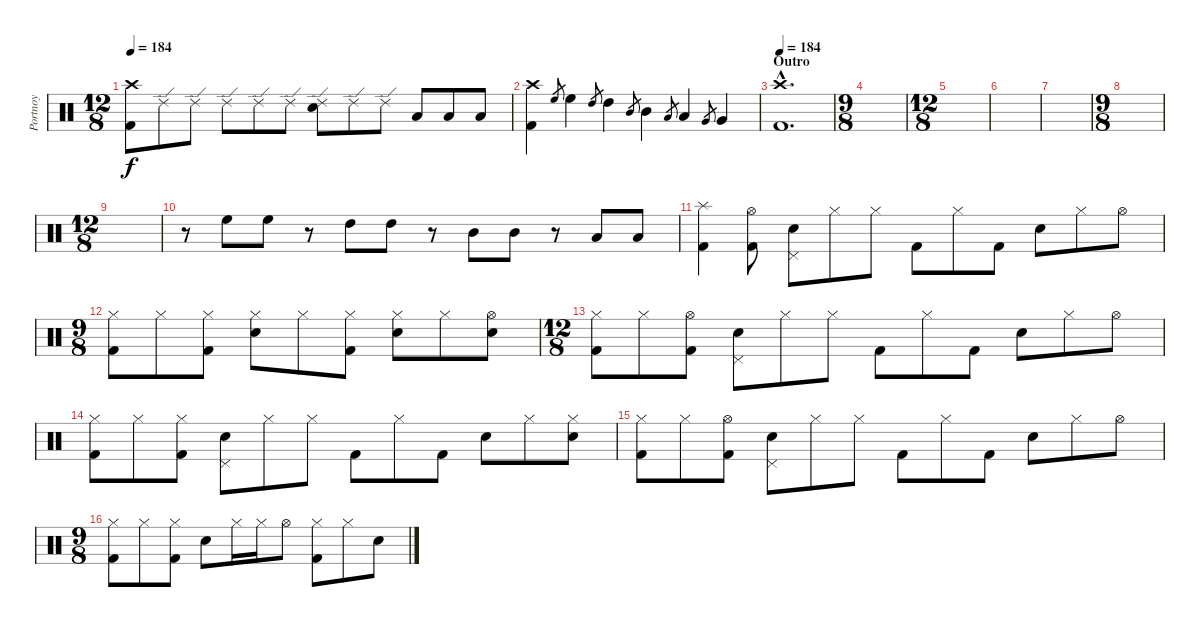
\track ("Portnoy" "Portnoy") {instrument percussion}
\staff {score}
\articulation defaults
\ts (12 8)
\tempo 184
\clef neutral
\ks c
("Crash high (hit)" "Kick (hit) 2").8{dy f} "Ride (edge) 2".8 "Ride (edge) 2".8 "Ride (edge) 2".8 "Ride (edge) 2".8 "Ride (edge) 2".8 ("Ride (edge) 2" "Snare (hit) 2").8 "Ride (edge) 2".8 "Ride (edge) 2".8 "Low Tom (hit)".8 "Low Tom (hit)".8 "Low Tom (hit)".8 |
("Crash high (hit)" "Kick (hit) 2").4 "High Floor Tom (hit)".8{gr} "High Floor Tom (hit)".4 "High Tom (hit)".8{gr} "High Tom (hit)".4 "Mid Tom (hit)".8{gr} "Mid Tom (hit)".4 "Low Tom (hit)".8{gr} "Low Tom (hit)".4 "Very Low Tom (hit)".8{gr} "Very Low Tom (hit)".4 |
\section ("" "Outro")
\tempo 184
("Crash high (hit)"{hac} "Kick (hit) 2"{hac}).1{d} |
\ts (9 8)
|
\ts (12 8)
|
|
|
\ts (9 8)
|
\ts (12 8)
|
r.8 "High Floor Tom (hit)".8 "High Floor Tom (hit)".8 r.8 "High Tom (hit)".8 "High Tom (hit)".8 r.8 "Mid Tom (hit)".8 "Mid Tom (hit)".8 r.8 "Low Tom (hit)".8 "Low Tom (hit)".8 |
("Splash (hit)" "Kick (hit) 2").4 ("Hi-Hat (open)" "Kick (hit) 2").8 ("Snare (hit) 2" "Pedal Hi-Hat (hit)").8 "Hi-Hat (closed)".8 "Hi-Hat (closed)".8 "Kick (hit) 2".8 "Hi-Hat (closed)".8 "Kick (hit) 2".8 "Snare (hit) 2".8 "Hi-Hat (closed)".8 "Hi-Hat (open)".8 |
\ts (9 8)
("Hi-Hat (closed)" "Kick (hit) 2").8 "Hi-Hat (closed)".8 ("Hi-Hat (closed)" "Kick (hit) 2").8 ("Hi-Hat (closed)" "Snare (hit) 2").8 "Hi-Hat (closed)".8 ("Hi-Hat (closed)" "Kick (hit) 2").8 ("Hi-Hat (closed)" "Snare (hit) 2").8 "Hi-Hat (closed)".8 ("Hi-Hat (open)" "Snare (hit) 2").8 |
\ts (12 8)
("Hi-Hat (closed)" "Kick (hit) 2").8 "Hi-Hat (closed)".8 ("Hi-Hat (open)" "Kick (hit) 2").8 ("Snare (hit) 2" "Pedal Hi-Hat (hit)").8 "Hi-Hat (closed)".8 "Hi-Hat (closed)".8 "Kick (hit) 2".8 "Hi-Hat (closed)".8 "Kick (hit) 2".8 "Snare (hit) 2".8 "Hi-Hat (closed)".8 "Hi-Hat (open)".8 |
("Hi-Hat (closed)" "Kick (hit) 2").8 "Hi-Hat (closed)".8 ("Hi-Hat (closed)" "Kick (hit) 2").8 ("Snare (hit) 2" "Pedal Hi-Hat (hit)").8 "Hi-Hat (closed)".8 "Hi-Hat (closed)".8 "Kick (hit) 2".8 "Hi-Hat (closed)".8 "Kick (hit) 2".8 "Snare (hit) 2".8 "Hi-Hat (closed)".8 ("Hi-Hat (closed)" "Snare (hit) 2").8 |
("Hi-Hat (closed)" "Kick (hit) 2").8 "Hi-Hat (closed)".8 ("Hi-Hat (open)" "Kick (hit) 2").8 ("Snare (hit) 2" "Pedal Hi-Hat (hit)").8 "Hi-Hat (closed)".8 "Hi-Hat (closed)".8 "Kick (hit) 2".8 "Hi-Hat (closed)".8 "Kick (hit) 2".8 "Snare (hit) 2".8 "Hi-Hat (closed)".8 "Hi-Hat (open)".8 |
\ts (9 8)
("Hi-Hat (closed)" "Kick (hit) 2").8 "Hi-Hat (closed)".8 ("Hi-Hat (closed)" "Kick (hit) 2").8 "Snare (hit) 2".8 "Hi-Hat (closed)".16 "Hi-Hat (closed)".16 "Hi-Hat (open)".8 ("Hi-Hat (closed)" "Kick (hit) 2").8 "Hi-Hat (closed)".8 "Snare (hit) 2".8
